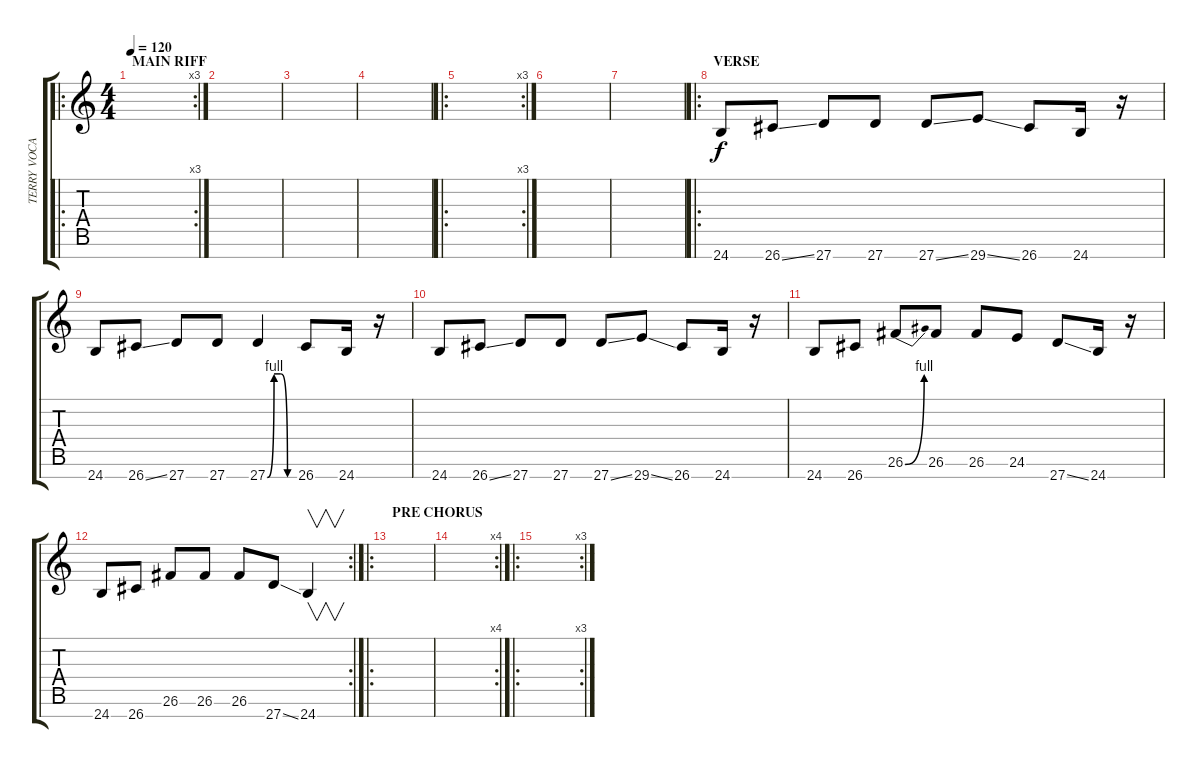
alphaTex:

\track ("TERRY VOCALs" "TERRY VOCA") {instrument lead8bassandlead}
\staff {score tabs}
\tuning (E4 B3 G3 D3 A2 E2 B1) {hide}
\ro
\rc 3
\ts (4 4)
\section ("" "MAIN RIFF")
\tempo 120
\clef g2
\ks c
|
|
|
|
\ro
\rc 3
|
|
|
\ro
\section ("" "VERSE")
24.7.8 26.7{ss}.8 27.7.8 27.7.8 27.7{ss}.8 29.7{ss}.8 26.7.8 24.7.16 r.16 |
24.7.8 26.7{ss}.8 27.7.8 27.7.8 27.7{be (custom 0 0 15 4 30 4 45 0 60 0)}.4 26.7.8 24.7.16 r.16 |
24.7.8 26.7{ss}.8 27.7.8 27.7.8 27.7{ss}.8 29.7{ss}.8 26.7.8 24.7.16 r.16 |
24.7.8 26.7.8 26.6{be (bend 0 0 60 4)}.8 26.6.8 26.6.8 24.6.8 27.7{ss}.8 24.7.16 r.16 |
\rc 2
24.7.8 26.7.8 26.6.8 26.6.8 26.6.8 27.7{ss}.8 24.7.4{v} |
\ro
\section ("" "PRE CHORUS")
|
\rc 4
|
\ro
\rc 3
